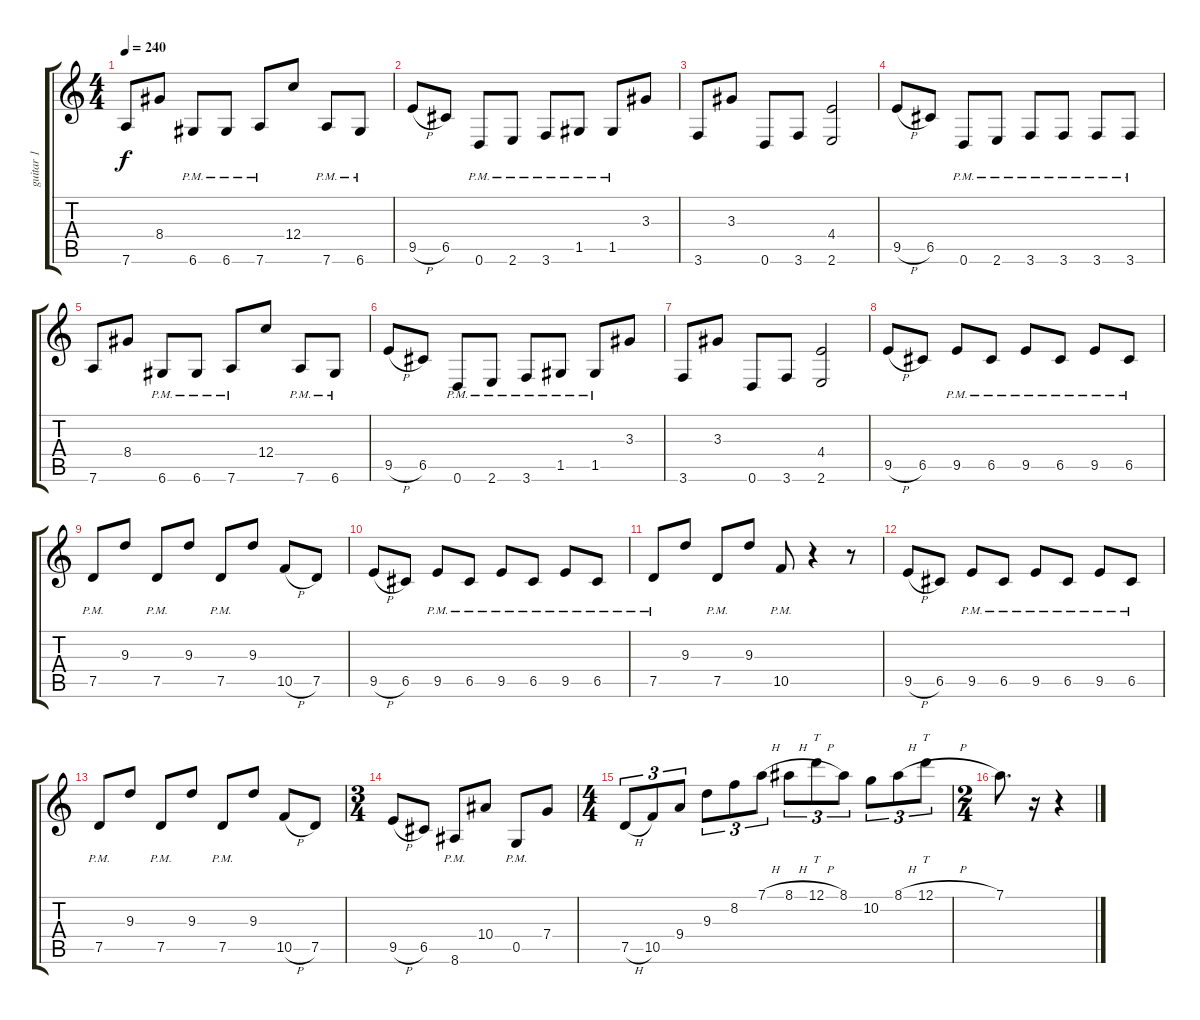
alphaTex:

\track ("guitar 1" "guitar 1") {instrument distortionguitar}
\staff {score tabs}
\tuning (D4 A3 F3 C3 G2 D2) {hide}
\ts (4 4)
\tempo 240
\clef g2
\ks c
7.6.8{dy f} 8.4.8 6.6{pm}.8 6.6{pm}.8 7.6{pm}.8 12.4.8 7.6{pm}.8 6.6{pm}.8 |
9.5{h}.8 6.5.8 0.6{pm}.8 2.6{pm}.8 3.6{pm}.8 1.5{pm}.8 1.5{pm}.8 3.3.8 |
3.6.8 3.3.8 0.6.8 3.6.8 (4.4 2.6).2 |
9.5{h}.8 6.5.8 0.6{pm}.8 2.6{pm}.8 3.6{pm}.8 3.6{pm}.8 3.6{pm}.8 3.6{pm}.8 |
7.6.8 8.4.8 6.6{pm}.8 6.6{pm}.8 7.6{pm}.8 12.4.8 7.6{pm}.8 6.6{pm}.8 |
9.5{h}.8 6.5.8 0.6{pm}.8 2.6{pm}.8 3.6{pm}.8 1.5{pm}.8 1.5{pm}.8 3.3.8 |
3.6.8 3.3.8 0.6.8 3.6.8 (4.4 2.6).2 |
9.5{h}.8 6.5.8 9.5{pm}.8 6.5{pm}.8 9.5{pm}.8 6.5{pm}.8 9.5{pm}.8 6.5{pm}.8 |
7.5{pm}.8 9.3.8 7.5{pm}.8 9.3.8 7.5{pm}.8 9.3.8 10.5{h}.8 7.5.8 |
9.5{h}.8 6.5.8 9.5{pm}.8 6.5{pm}.8 9.5{pm}.8 6.5{pm}.8 9.5{pm}.8 6.5{pm}.8 |
7.5{pm}.8 9.3.8 7.5{pm}.8 9.3.8 10.5{pm}.8 r.4 r.8 |
9.5{h}.8 6.5.8 9.5{pm}.8 6.5{pm}.8 9.5{pm}.8 6.5{pm}.8 9.5{pm}.8 6.5{pm}.8 |
7.5{pm}.8 9.3.8 7.5{pm}.8 9.3.8 7.5{pm}.8 9.3.8 10.5{h}.8 7.5.8 |
\ts (3 4)
9.5{h}.8 6.5.8 8.6{pm}.8 10.4.8 0.5{pm}.8 7.4.8 |
\ts (4 4)
7.5{h}.8{tu (3 2)} 10.5.8{tu (3 2)} 9.4.8{tu (3 2)} 9.3.8{tu (3 2)} 8.2.8{tu (3 2)} 7.1{h}.8{tu (3 2)} 8.1{h}.8{tu (3 2)} 12.1{h}.8{tt tu (3 2)} 8.1.8{tu (3 2)} 10.2.8{tu (3 2)} 8.1{h}.8{tu (3 2)} 12.1{h}.8{tt tu (3 2)} |
\ts (2 4)
7.1.8{d} r.16 r.4
